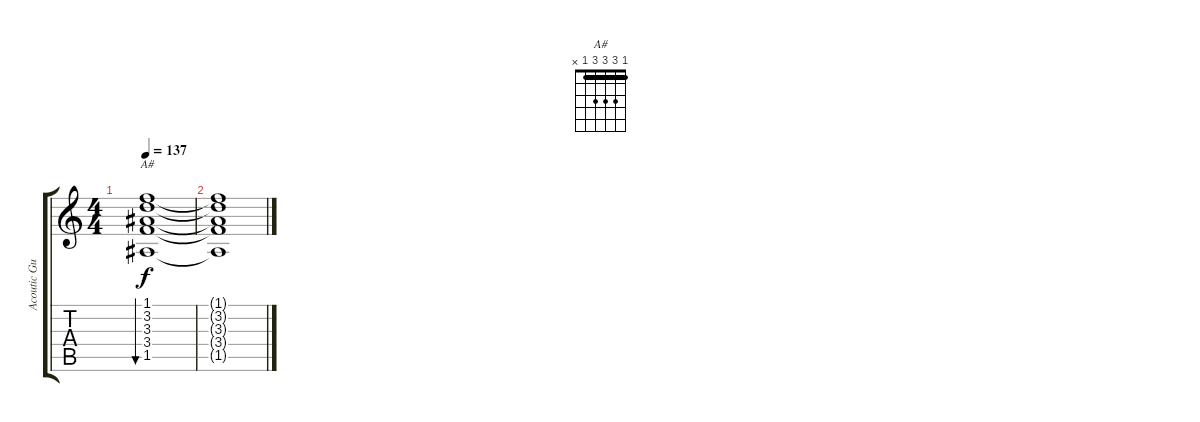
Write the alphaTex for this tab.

\track ("Acoutic Guitar 1" "Acoutic Gu") {instrument acousticguitarsteel}
\staff {score tabs}
\tuning (E4 B3 G3 D3 A2 E2) {hide}
\chord ("A#" 1 3 3 3 1 x) {barre 1}
\ts (4 4)
\tempo 137
\clef g2
\ks c
(1.1 3.2 3.3 3.4 1.5).1{bu 120 ch "A#" dy f} |
(1.1{t} 3.2{t} 3.3{t} 3.4{t} 1.5{t}).1
